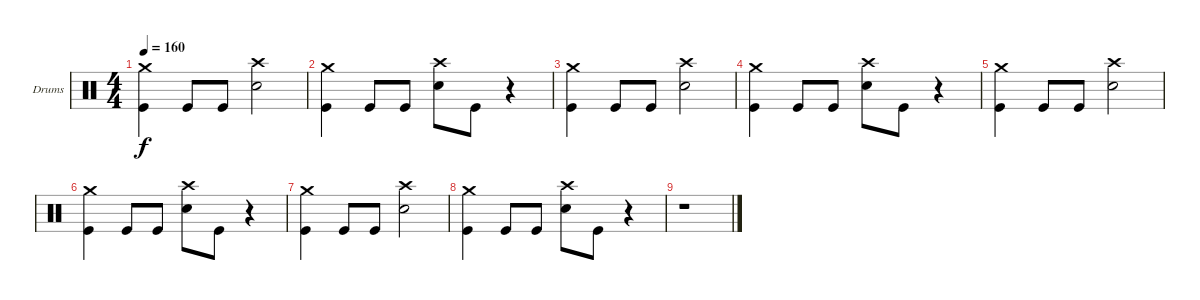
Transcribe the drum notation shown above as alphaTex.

\bracketExtendMode groupsimilarinstruments
\firstSystemTrackNameOrientation horizontal
\otherSystemsTrackNameOrientation horizontal
\track ("Drumkit" "Drums") {instrument percussion}
\staff {score}
\articulation defaults
\ts (4 4)
\tempo 160
\clef neutral
\ks c
("Kick (hit)" "Crash medium (hit)").4{dy f} "Kick (hit)".8 "Kick (hit)".8 ("Snare (hit) 2" "Crash high (hit)").2 |
("Kick (hit)" "Crash medium (hit)").4 "Kick (hit)".8 "Kick (hit)".8 ("Snare (hit) 2" "Crash high (hit)").8 "Kick (hit)".8 r.4 |
("Kick (hit)" "Crash medium (hit)").4 "Kick (hit)".8 "Kick (hit)".8 ("Snare (hit) 2" "Crash high (hit)").2 |
("Kick (hit)" "Crash medium (hit)").4 "Kick (hit)".8 "Kick (hit)".8 ("Snare (hit) 2" "Crash high (hit)").8 "Kick (hit)".8 r.4 |
("Kick (hit)" "Crash medium (hit)").4 "Kick (hit)".8 "Kick (hit)".8 ("Snare (hit) 2" "Crash high (hit)").2 |
("Kick (hit)" "Crash medium (hit)").4 "Kick (hit)".8 "Kick (hit)".8 ("Snare (hit) 2" "Crash high (hit)").8 "Kick (hit)".8 r.4 |
("Kick (hit)" "Crash medium (hit)").4 "Kick (hit)".8 "Kick (hit)".8 ("Snare (hit) 2" "Crash high (hit)").2 |
("Kick (hit)" "Crash medium (hit)").4 "Kick (hit)".8 "Kick (hit)".8 ("Snare (hit) 2" "Crash high (hit)").8 "Kick (hit)".8 r.4 |
r.1
